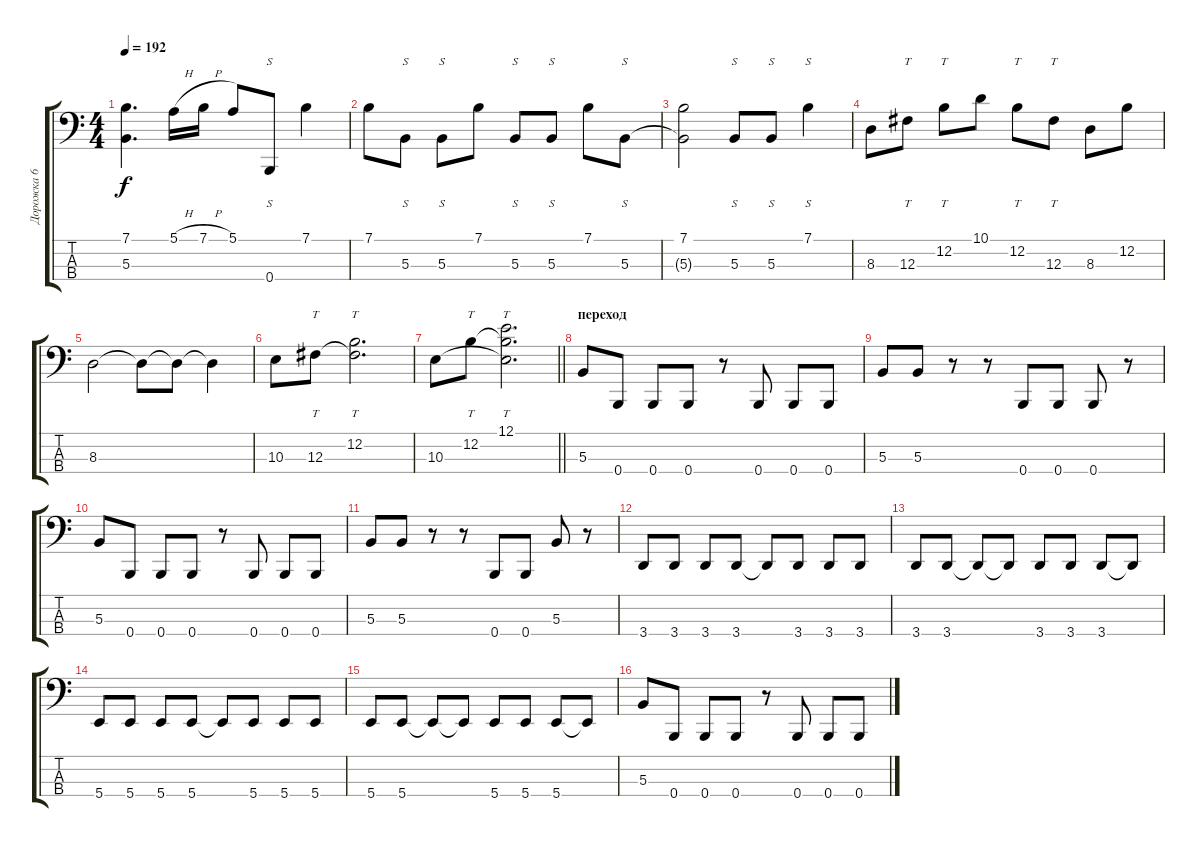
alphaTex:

\track ("Дорожка 6" "Дорожка 6") {instrument electricbassfinger}
\staff {score tabs}
\tuning (E2 B1 Gb1 B0) {hide}
\ts (4 4)
\tempo 192
\clef f4
\ks c
(7.1 5.3{t}).4{d dy f} 5.1{h}.16 7.1{h}.16 5.1.8 0.4.8{s} 7.1.4 |
7.1.8 5.3.8{s} 5.3.8{s} 7.1.8 5.3.8{s} 5.3.8{s} 7.1.8 5.3.8{s} |
(7.1 5.3{t}).2 5.3.8{s} 5.3.8{s} 7.1.4{s} |
8.3.8{instrument electricbassfinger} 12.3.8{tt} 12.2.8{tt} 10.1.8 12.2.8{tt} 12.3.8{tt} 8.3.8 12.2.8 |
8.3.2 8.3{t}.8 8.3{t}.8 8.3{t}.4 |
10.3.8 12.3.8{tt} (12.2 12.3{t}).2{tt d} |
\barLineRight lightlight
10.3.8 12.2.8{tt} (12.1 12.2{t} 10.3{t}).2{tt d} |
\section ("" "переход")
5.3.8 0.4.8 0.4.8 0.4.8 r.8 0.4.8 0.4.8 0.4.8 |
5.3.8 5.3.8 r.8 r.8 0.4.8 0.4.8 0.4.8 r.8 |
5.3.8 0.4.8 0.4.8 0.4.8 r.8 0.4.8 0.4.8 0.4.8 |
5.3.8 5.3.8 r.8 r.8 0.4.8 0.4.8 5.3.8 r.8 |
3.4.8 3.4.8 3.4.8 3.4.8 3.4{t}.8 3.4.8 3.4.8 3.4.8 |
3.4.8 3.4.8 3.4{t}.8 3.4{t}.8 3.4.8 3.4.8 3.4.8 3.4{t}.8 |
5.4.8 5.4.8 5.4.8 5.4.8 5.4{t}.8 5.4.8 5.4.8 5.4.8 |
5.4.8 5.4.8 5.4{t}.8 5.4{t}.8 5.4.8 5.4.8 5.4.8 5.4{t}.8 |
5.3.8 0.4.8 0.4.8 0.4.8 r.8 0.4.8 0.4.8 0.4.8
